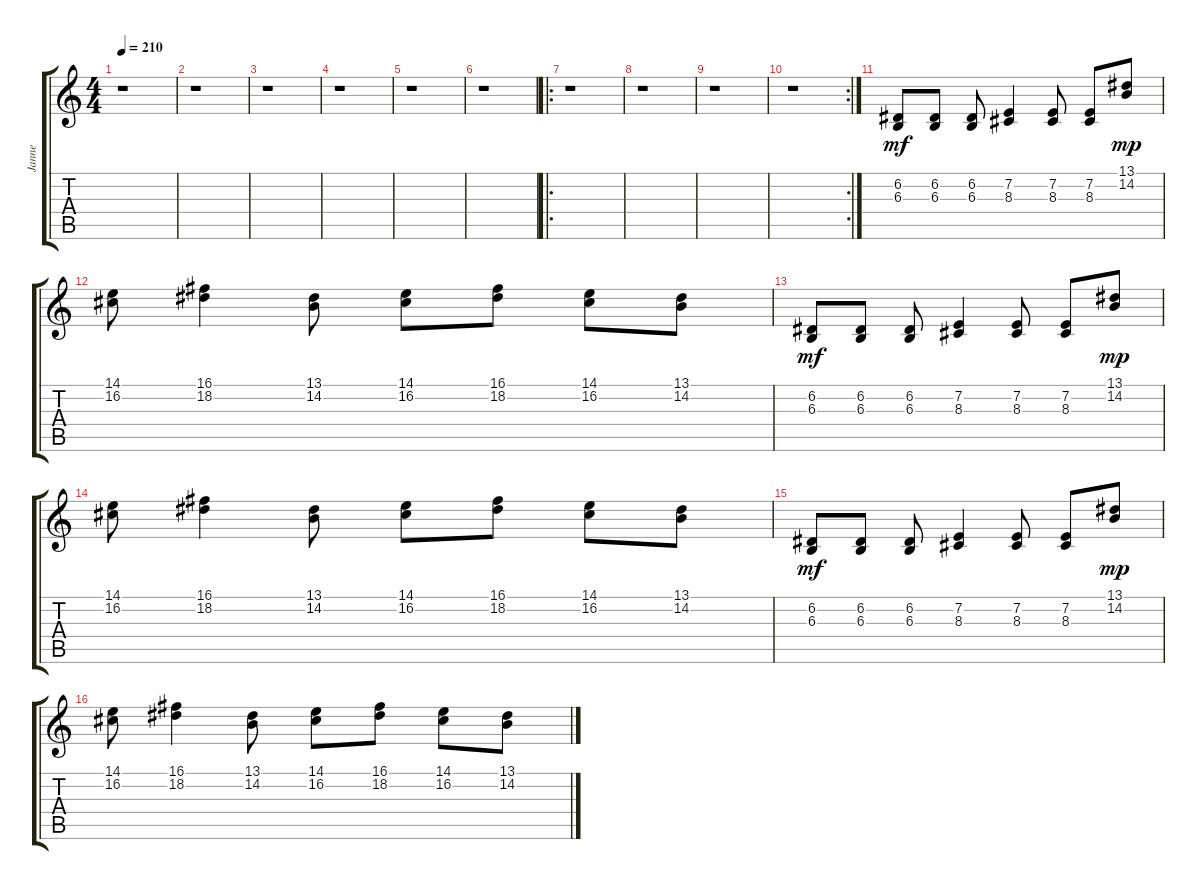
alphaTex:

\track ("Janne" "Janne") {instrument pad1newage}
\staff {score tabs}
\tuning (D4 A3 F3 C3 G2 D2) {hide}
\ts (4 4)
\tempo 210
\clef g2
\ks c
r.1{dy f} |
r.1 |
r.1 |
r.1 |
r.1 |
r.1 |
\ro
r.1 |
r.1 |
r.1 |
\rc 2
r.1 |
(6.2 6.3).8{dy mf} (6.2 6.3).8 (6.2 6.3).8 (7.2 8.3).4 (7.2 8.3).8 (7.2 8.3).8 (13.1 14.2).8{dy mp} |
(14.1 16.2).8 (16.1 18.2).4 (13.1 14.2).8 (14.1 16.2).8 (16.1 18.2).8 (14.1 16.2).8 (13.1 14.2).8 |
(6.2 6.3).8{dy mf} (6.2 6.3).8 (6.2 6.3).8 (7.2 8.3).4 (7.2 8.3).8 (7.2 8.3).8 (13.1 14.2).8{dy mp} |
(14.1 16.2).8 (16.1 18.2).4 (13.1 14.2).8 (14.1 16.2).8 (16.1 18.2).8 (14.1 16.2).8 (13.1 14.2).8 |
(6.2 6.3).8{dy mf} (6.2 6.3).8 (6.2 6.3).8 (7.2 8.3).4 (7.2 8.3).8 (7.2 8.3).8 (13.1 14.2).8{dy mp} |
(14.1 16.2).8 (16.1 18.2).4 (13.1 14.2).8 (14.1 16.2).8 (16.1 18.2).8 (14.1 16.2).8 (13.1 14.2).8
